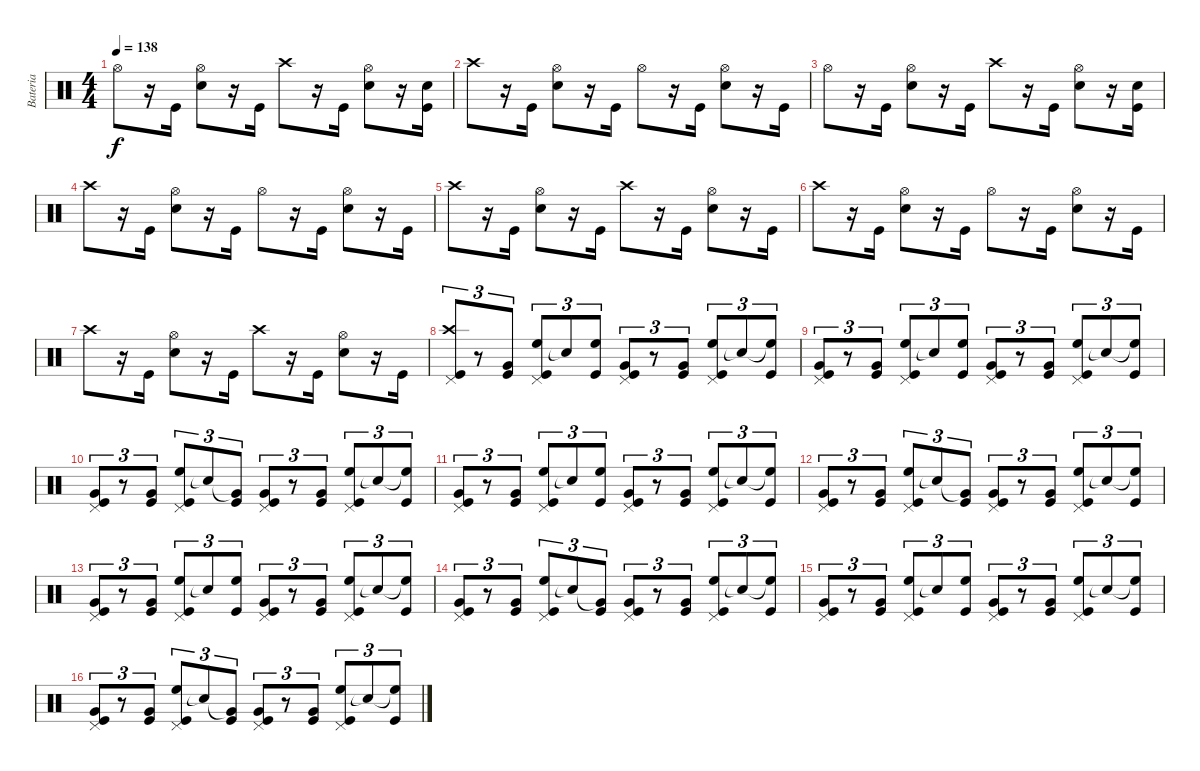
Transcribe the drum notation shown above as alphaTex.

\track ("Bateria" "Bateria") {instrument percussion}
\staff {score}
\articulation defaults
\ts (4 4)
\tempo 138
\clef neutral
\ks c "Hi-Hat (open)".8{dy f}
r.16 "Kick (hit)".16 ("Hi-Hat (open)" "Electric Snare (hit)").8 r.16 "Kick (hit)".16 "Crash high (hit)".8 r.16 "Kick (hit)".16 ("Hi-Hat (open)" "Electric Snare (hit)").8 r.16 ("Electric Snare (hit)" "Kick (hit)").16 |
"Crash high (hit)".8 r.16 "Kick (hit)".16 ("Hi-Hat (open)" "Electric Snare (hit)").8 r.16 "Kick (hit)".16 "Hi-Hat (open)".8 r.16 "Kick (hit)".16 ("Hi-Hat (open)" "Electric Snare (hit)").8 r.16 "Kick (hit)".16 |
"Hi-Hat (open)".8 r.16 "Kick (hit)".16 ("Hi-Hat (open)" "Electric Snare (hit)").8 r.16 "Kick (hit)".16 "Crash high (hit)".8 r.16 "Kick (hit)".16 ("Hi-Hat (open)" "Electric Snare (hit)").8 r.16 ("Electric Snare (hit)" "Kick (hit)").16 |
"Crash high (hit)".8 r.16 "Kick (hit)".16 ("Hi-Hat (open)" "Electric Snare (hit)").8 r.16 "Kick (hit)".16 "Hi-Hat (open)".8 r.16 "Kick (hit)".16 ("Hi-Hat (open)" "Electric Snare (hit)").8 r.16 "Kick (hit)".16 |
"Crash high (hit)".8 r.16 "Kick (hit)".16 ("Hi-Hat (open)" "Electric Snare (hit)").8 r.16 "Kick (hit)".16 "Crash high (hit)".8 r.16 "Kick (hit)".16 ("Hi-Hat (open)" "Electric Snare (hit)").8 r.16 "Kick (hit)".16 |
"Crash high (hit)".8 r.16 "Kick (hit)".16 ("Hi-Hat (open)" "Electric Snare (hit)").8 r.16 "Kick (hit)".16 "Hi-Hat (open)".8 r.16 "Kick (hit)".16 ("Hi-Hat (open)" "Electric Snare (hit)").8 r.16 "Kick (hit)".16 |
"Crash high (hit)".8 r.16 "Kick (hit)".16 ("Hi-Hat (open)" "Electric Snare (hit)").8 r.16 "Kick (hit)".16 "Crash high (hit)".8 r.16 "Kick (hit)".16 ("Hi-Hat (open)" "Electric Snare (hit)").8 r.16 "Kick (hit)".16 |
("Crash high (hit)" "Pedal Hi-Hat (hit)" "Kick (hit)").8{tu (3 2)} r.8{tu (3 2)} ("Very Low Tom (hit)" "Kick (hit)").8{tu (3 2)} ("High Floor Tom (hit)" "Pedal Hi-Hat (hit)" "Kick (hit)").8{tu (3 2)} "Snare (hit)"{t}.8{tu (3 2)} ("High Floor Tom (hit)" "Kick (hit)").8{tu (3 2)} ("Very Low Tom (hit)" "Pedal Hi-Hat (hit)" "Kick (hit)").8{tu (3 2)} r.8{tu (3 2)} ("Very Low Tom (hit)" "Kick (hit)").8{tu (3 2)} ("High Floor Tom (hit)" "Pedal Hi-Hat (hit)" "Kick (hit)").8{tu (3 2)} "Snare (hit)"{t}.8{tu (3 2)} ("High Floor Tom (hit)"{t} "Kick (hit)").8{tu (3 2)} |
("Very Low Tom (hit)" "Pedal Hi-Hat (hit)" "Kick (hit)").8{tu (3 2)} r.8{tu (3 2)} ("Very Low Tom (hit)" "Kick (hit)").8{tu (3 2)} ("High Floor Tom (hit)" "Pedal Hi-Hat (hit)" "Kick (hit)").8{tu (3 2)} "Snare (hit)"{t}.8{tu (3 2)} ("High Floor Tom (hit)" "Kick (hit)").8{tu (3 2)} ("Very Low Tom (hit)" "Pedal Hi-Hat (hit)" "Kick (hit)").8{tu (3 2)} r.8{tu (3 2)} ("Very Low Tom (hit)" "Kick (hit)").8{tu (3 2)} ("High Floor Tom (hit)" "Pedal Hi-Hat (hit)" "Kick (hit)").8{tu (3 2)} "Snare (hit)"{t}.8{tu (3 2)} ("High Floor Tom (hit)"{t} "Kick (hit)").8{tu (3 2)} |
("Very Low Tom (hit)" "Pedal Hi-Hat (hit)" "Kick (hit)").8{tu (3 2)} r.8{tu (3 2)} ("Very Low Tom (hit)" "Kick (hit)").8{tu (3 2)} ("High Floor Tom (hit)" "Pedal Hi-Hat (hit)" "Kick (hit)").8{tu (3 2)} "Snare (hit)"{t}.8{tu (3 2)} ("Very Low Tom (hit)"{t} "Kick (hit)").8{tu (3 2)} ("Very Low Tom (hit)" "Pedal Hi-Hat (hit)" "Kick (hit)").8{tu (3 2)} r.8{tu (3 2)} ("Very Low Tom (hit)" "Kick (hit)").8{tu (3 2)} ("High Floor Tom (hit)" "Pedal Hi-Hat (hit)" "Kick (hit)").8{tu (3 2)} "Snare (hit)"{t}.8{tu (3 2)} ("High Floor Tom (hit)"{t} "Kick (hit)").8{tu (3 2)} |
("Very Low Tom (hit)" "Pedal Hi-Hat (hit)" "Kick (hit)").8{tu (3 2)} r.8{tu (3 2)} ("Very Low Tom (hit)" "Kick (hit)").8{tu (3 2)} ("High Floor Tom (hit)" "Pedal Hi-Hat (hit)" "Kick (hit)").8{tu (3 2)} "Snare (hit)"{t}.8{tu (3 2)} ("High Floor Tom (hit)" "Kick (hit)").8{tu (3 2)} ("Very Low Tom (hit)" "Pedal Hi-Hat (hit)" "Kick (hit)").8{tu (3 2)} r.8{tu (3 2)} ("Very Low Tom (hit)" "Kick (hit)").8{tu (3 2)} ("High Floor Tom (hit)" "Pedal Hi-Hat (hit)" "Kick (hit)").8{tu (3 2)} "Snare (hit)"{t}.8{tu (3 2)} ("High Floor Tom (hit)"{t} "Kick (hit)").8{tu (3 2)} |
("Very Low Tom (hit)" "Pedal Hi-Hat (hit)" "Kick (hit)").8{tu (3 2)} r.8{tu (3 2)} ("Very Low Tom (hit)" "Kick (hit)").8{tu (3 2)} ("High Floor Tom (hit)" "Pedal Hi-Hat (hit)" "Kick (hit)").8{tu (3 2)} "Snare (hit)"{t}.8{tu (3 2)} ("Very Low Tom (hit)"{t} "Kick (hit)").8{tu (3 2)} ("Very Low Tom (hit)" "Pedal Hi-Hat (hit)" "Kick (hit)").8{tu (3 2)} r.8{tu (3 2)} ("Very Low Tom (hit)" "Kick (hit)").8{tu (3 2)} ("High Floor Tom (hit)" "Pedal Hi-Hat (hit)" "Kick (hit)").8{tu (3 2)} "Snare (hit)"{t}.8{tu (3 2)} ("High Floor Tom (hit)"{t} "Kick (hit)").8{tu (3 2)} |
("Very Low Tom (hit)" "Pedal Hi-Hat (hit)" "Kick (hit)").8{tu (3 2)} r.8{tu (3 2)} ("Very Low Tom (hit)" "Kick (hit)").8{tu (3 2)} ("High Floor Tom (hit)" "Pedal Hi-Hat (hit)" "Kick (hit)").8{tu (3 2)} "Snare (hit)"{t}.8{tu (3 2)} ("High Floor Tom (hit)" "Kick (hit)").8{tu (3 2)} ("Very Low Tom (hit)" "Pedal Hi-Hat (hit)" "Kick (hit)").8{tu (3 2)} r.8{tu (3 2)} ("Very Low Tom (hit)" "Kick (hit)").8{tu (3 2)} ("High Floor Tom (hit)" "Pedal Hi-Hat (hit)" "Kick (hit)").8{tu (3 2)} "Snare (hit)"{t}.8{tu (3 2)} ("High Floor Tom (hit)"{t} "Kick (hit)").8{tu (3 2)} |
("Very Low Tom (hit)" "Pedal Hi-Hat (hit)" "Kick (hit)").8{tu (3 2)} r.8{tu (3 2)} ("Very Low Tom (hit)" "Kick (hit)").8{tu (3 2)} ("High Floor Tom (hit)" "Pedal Hi-Hat (hit)" "Kick (hit)").8{tu (3 2)} "Snare (hit)"{t}.8{tu (3 2)} ("Very Low Tom (hit)"{t} "Kick (hit)").8{tu (3 2)} ("Very Low Tom (hit)" "Pedal Hi-Hat (hit)" "Kick (hit)").8{tu (3 2)} r.8{tu (3 2)} ("Very Low Tom (hit)" "Kick (hit)").8{tu (3 2)} ("High Floor Tom (hit)" "Pedal Hi-Hat (hit)" "Kick (hit)").8{tu (3 2)} "Snare (hit)"{t}.8{tu (3 2)} ("High Floor Tom (hit)"{t} "Kick (hit)").8{tu (3 2)} |
("Very Low Tom (hit)" "Pedal Hi-Hat (hit)" "Kick (hit)").8{tu (3 2)} r.8{tu (3 2)} ("Very Low Tom (hit)" "Kick (hit)").8{tu (3 2)} ("High Floor Tom (hit)" "Pedal Hi-Hat (hit)" "Kick (hit)").8{tu (3 2)} "Snare (hit)"{t}.8{tu (3 2)} ("High Floor Tom (hit)" "Kick (hit)").8{tu (3 2)} ("Very Low Tom (hit)" "Pedal Hi-Hat (hit)" "Kick (hit)").8{tu (3 2)} r.8{tu (3 2)} ("Very Low Tom (hit)" "Kick (hit)").8{tu (3 2)} ("High Floor Tom (hit)" "Pedal Hi-Hat (hit)" "Kick (hit)").8{tu (3 2)} "Snare (hit)"{t}.8{tu (3 2)} ("High Floor Tom (hit)"{t} "Kick (hit)").8{tu (3 2)} |
("Very Low Tom (hit)" "Pedal Hi-Hat (hit)" "Kick (hit)").8{tu (3 2)} r.8{tu (3 2)} ("Very Low Tom (hit)" "Kick (hit)").8{tu (3 2)} ("High Floor Tom (hit)" "Pedal Hi-Hat (hit)" "Kick (hit)").8{tu (3 2)} "Snare (hit)"{t}.8{tu (3 2)} ("Very Low Tom (hit)"{t} "Kick (hit)").8{tu (3 2)} ("Very Low Tom (hit)" "Pedal Hi-Hat (hit)" "Kick (hit)").8{tu (3 2)} r.8{tu (3 2)} ("Very Low Tom (hit)" "Kick (hit)").8{tu (3 2)} ("High Floor Tom (hit)" "Pedal Hi-Hat (hit)" "Kick (hit)").8{tu (3 2)} "Snare (hit)"{t}.8{tu (3 2)} ("High Floor Tom (hit)"{t} "Kick (hit)").8{tu (3 2)}
